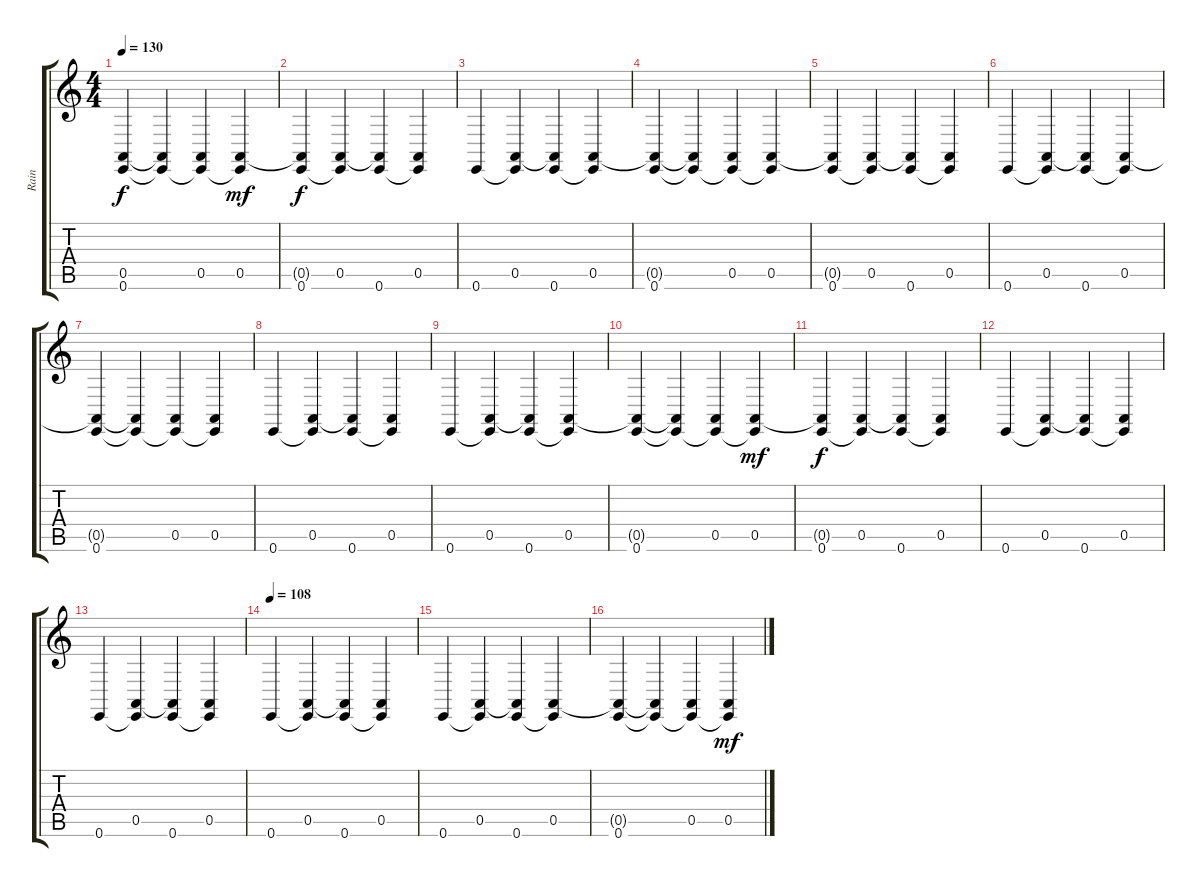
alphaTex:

\track ("Rain" "Rain") {instrument seashore}
\staff {score tabs}
\tuning (E4 B3 G3 D3 A2 E2) {hide}
\ts (4 4)
\tempo 130
\clef g2
\ks c
(0.5{t} 0.6).4{dy f} (0.5{t} 0.6{t}).4 (0.5 0.6{t}).4 (0.5 0.6{t}).4{dy mf} |
(0.5{t} 0.6).4{dy f} (0.5 0.6{t}).4 (0.5{t} 0.6).4 (0.5 0.6{t}).4 |
0.6.4 (0.5 0.6{t}).4 (0.5{t} 0.6).4 (0.5 0.6{t}).4 |
(0.5{t} 0.6).4 (0.5{t} 0.6{t}).4 (0.5 0.6{t}).4 (0.5 0.6{t}).4 |
(0.5{t} 0.6).4 (0.5 0.6{t}).4 (0.5{t} 0.6).4 (0.5 0.6{t}).4 |
0.6.4 (0.5 0.6{t}).4 (0.5{t} 0.6).4 (0.5 0.6{t}).4 |
(0.5{t} 0.6).4 (0.5{t} 0.6{t}).4 (0.5 0.6{t}).4 (0.5 0.6{t}).4 |
0.6.4 (0.5 0.6{t}).4 (0.5{t} 0.6).4 (0.5 0.6{t}).4 |
0.6.4 (0.5 0.6{t}).4 (0.5{t} 0.6).4 (0.5 0.6{t}).4 |
(0.5{t} 0.6).4 (0.5{t} 0.6{t}).4 (0.5 0.6{t}).4 (0.5 0.6{t}).4{dy mf} |
(0.5{t} 0.6).4{dy f} (0.5 0.6{t}).4 (0.5{t} 0.6).4 (0.5 0.6{t}).4 |
0.6.4 (0.5 0.6{t}).4 (0.5{t} 0.6).4 (0.5 0.6{t}).4 |
0.6.4 (0.5 0.6{t}).4 (0.5{t} 0.6).4 (0.5 0.6{t}).4 |
\tempo 108
0.6.4 (0.5 0.6{t}).4 (0.5{t} 0.6).4 (0.5 0.6{t}).4 |
0.6.4 (0.5 0.6{t}).4 (0.5{t} 0.6).4 (0.5 0.6{t}).4 |
(0.5{t} 0.6).4 (0.5{t} 0.6{t}).4 (0.5 0.6{t}).4 (0.5 0.6{t}).4{dy mf}
